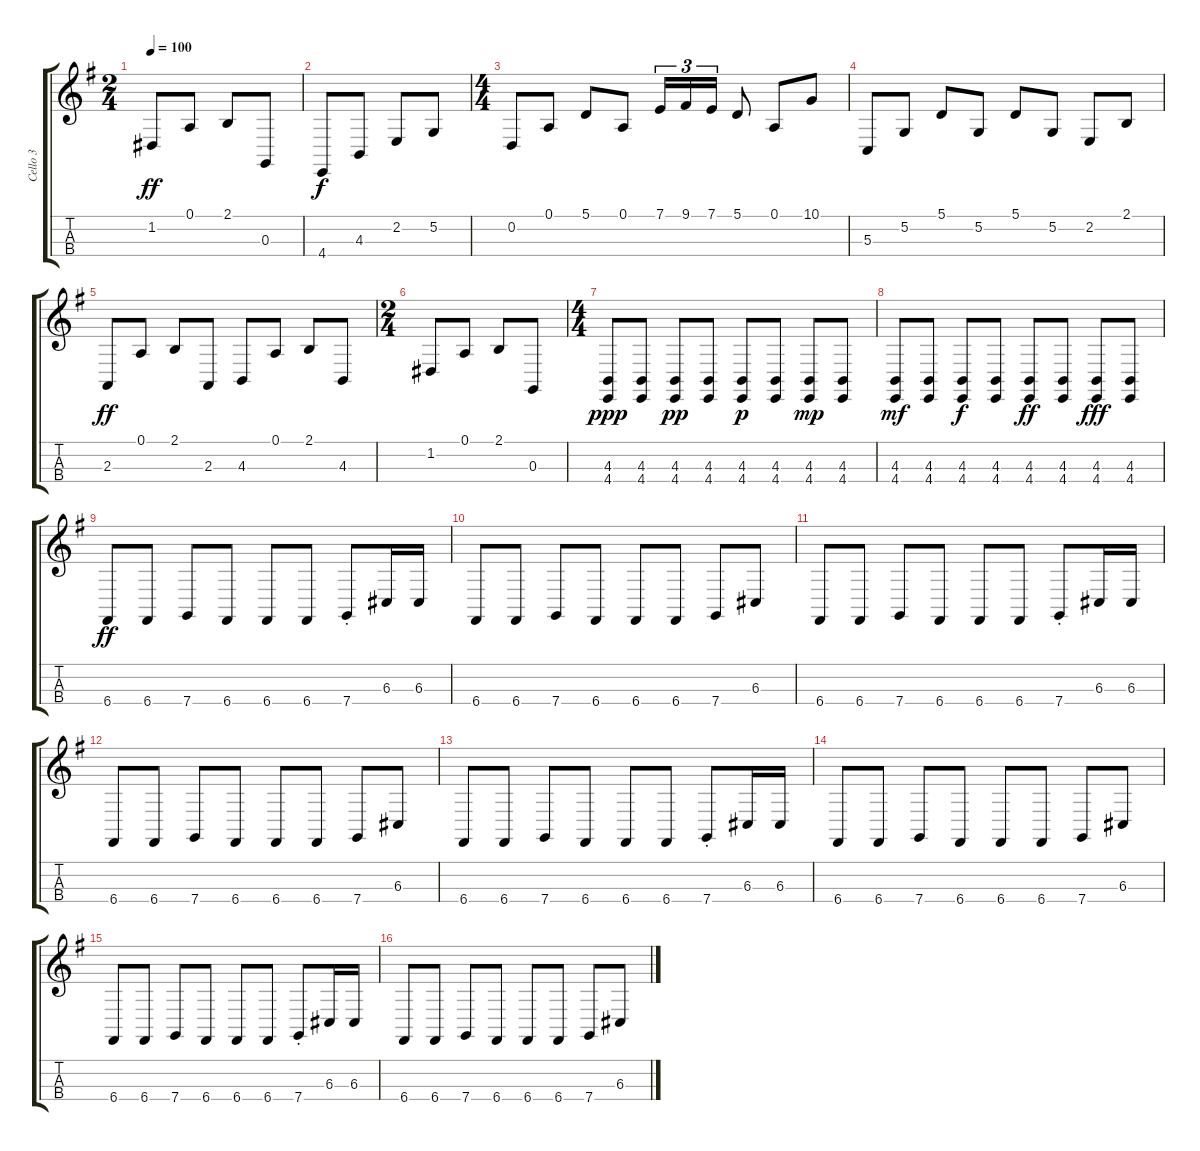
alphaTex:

\track ("Cello 3" "Cello 3") {instrument cello}
\staff {score tabs}
\tuning (A3 D3 G2 C2) {hide}
\ts (2 4)
\tempo 100
\clef g2
\ks g
1.2.8{dy ff} 0.1.8 2.1.8 0.3.8 |
4.4.8{dy f} 4.3.8 2.2.8 5.2.8 |
\ts (4 4)
0.2.8 0.1.8 5.1.8 0.1.8 7.1.16{tu (3 2)} 9.1.16{tu (3 2)} 7.1.16{tu (3 2)} 5.1.8 0.1.8 10.1.8 |
5.3.8 5.2.8 5.1.8 5.2.8 5.1.8 5.2.8 2.2.8 2.1.8 |
2.3.8{dy ff} 0.1.8 2.1.8 2.3.8 4.3.8 0.1.8 2.1.8 4.3.8 |
\ts (2 4)
1.2.8 0.1.8 2.1.8 0.3.8 |
\ts (4 4)
(4.3 4.4).8{dy ppp} (4.3 4.4).8 (4.3 4.4).8{dy pp} (4.3 4.4).8 (4.3 4.4).8{dy p} (4.3 4.4).8 (4.3 4.4).8{dy mp} (4.3 4.4).8 |
(4.3 4.4).8{dy mf} (4.3 4.4).8 (4.3 4.4).8{dy f} (4.3 4.4).8 (4.3 4.4).8{dy ff} (4.3 4.4).8 (4.3 4.4).8{dy fff} (4.3 4.4).8 |
6.4.8{dy ff} 6.4.8 7.4.8 6.4.8 6.4.8 6.4.8 7.4{st}.8 6.3.16 6.3.16 |
6.4.8 6.4.8 7.4.8 6.4.8 6.4.8 6.4.8 7.4.8 6.3.8 |
6.4.8 6.4.8 7.4.8 6.4.8 6.4.8 6.4.8 7.4{st}.8 6.3.16 6.3.16 |
6.4.8 6.4.8 7.4.8 6.4.8 6.4.8 6.4.8 7.4.8 6.3.8 |
6.4.8 6.4.8 7.4.8 6.4.8 6.4.8 6.4.8 7.4{st}.8 6.3.16 6.3.16 |
6.4.8 6.4.8 7.4.8 6.4.8 6.4.8 6.4.8 7.4.8 6.3.8 |
6.4.8 6.4.8 7.4.8 6.4.8 6.4.8 6.4.8 7.4{st}.8 6.3.16 6.3.16 |
6.4.8 6.4.8 7.4.8 6.4.8 6.4.8 6.4.8 7.4.8 6.3.8
